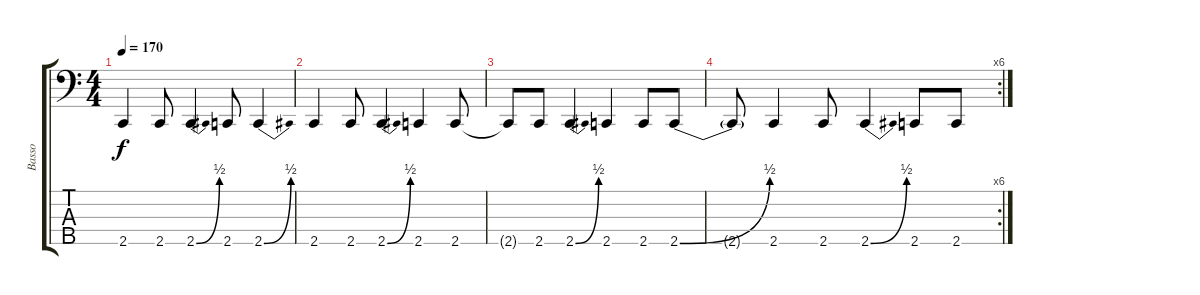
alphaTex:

\track ("Basso" "Basso") {instrument slapbass2}
\staff {score tabs}
\tuning (Gb2 Db2 Ab1 Eb1 Bb0) {hide}
\ts (4 4)
\tempo 170
\clef f4
\ks c
2.5.4{dy f} 2.5.8 2.5{be (bend 0 0 60 2)}.4 2.5.8 2.5{be (bend 0 0 60 2)}.4 |
2.5.4 2.5.8 2.5{be (bend 0 0 60 2)}.4 2.5.4 2.5.8 |
2.5{t}.8 2.5.8 2.5{be (bend 0 0 60 2)}.4 2.5.4 2.5.8 2.5{be (bend 0 0 60 2)}.8 |
\rc 6
2.5{t}.8 2.5.4 2.5.8 2.5{be (bend 0 0 60 2)}.4 2.5.8 2.5.8
